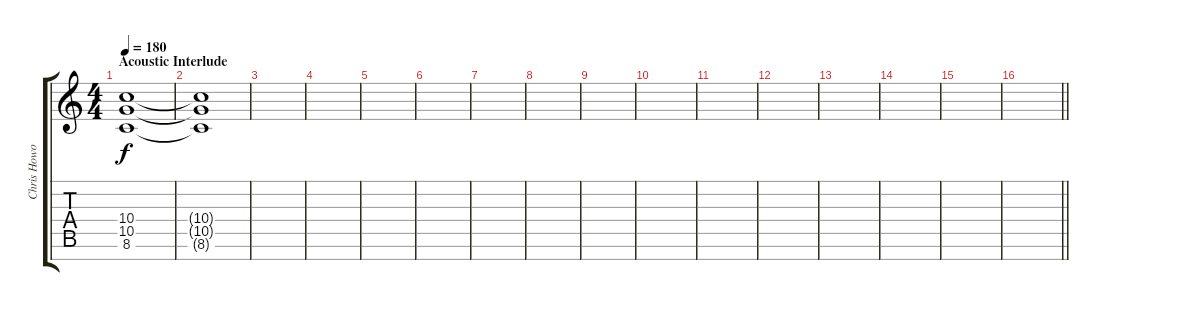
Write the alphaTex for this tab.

\track ("Chris Howorth (Lead Guitar)" "Chris Howo") {instrument distortionguitar}
\staff {score tabs}
\tuning (E4 B3 G3 D3 A2 E2 B1) {hide}
\ts (4 4)
\section ("" "Acoustic Interlude")
\tempo 180
\clef g2
\ks c
(10.4 10.5 8.6).1{dy f} |
(10.4{t} 10.5{t} 8.6{t}).1 |
|
|
|
|
|
|
|
|
|
|
|
|
|
\barLineRight lightlight
